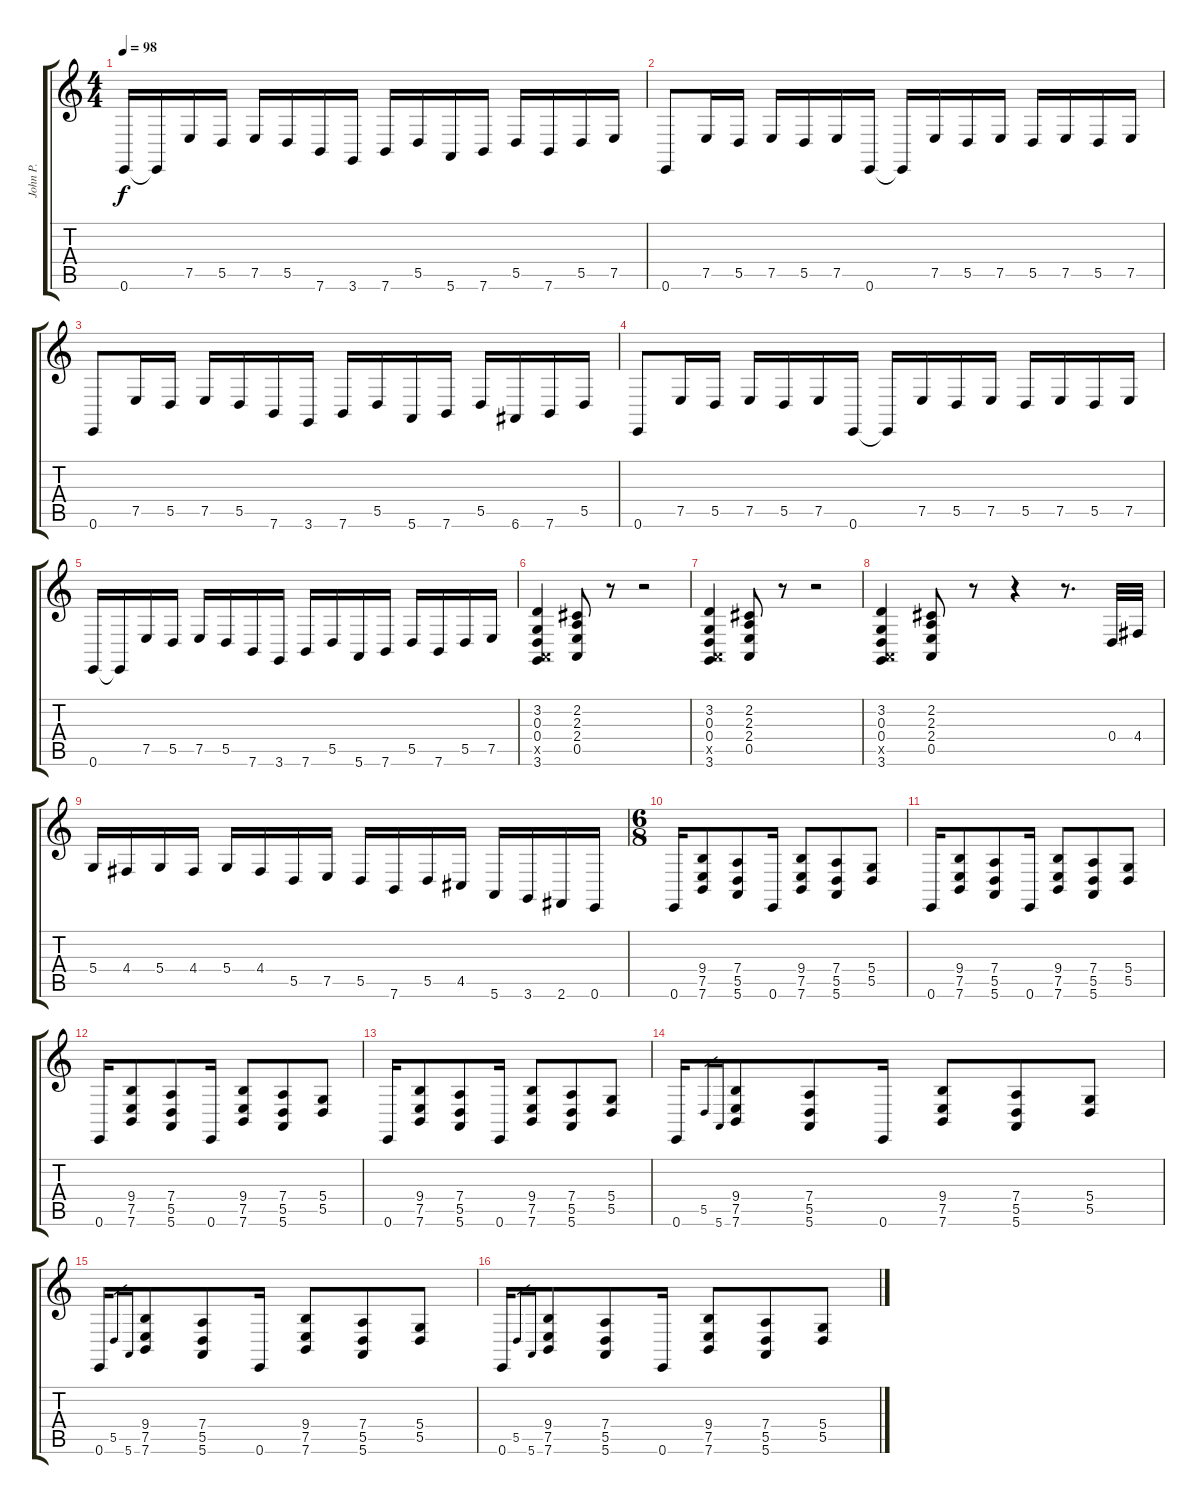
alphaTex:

\track ("John P." "John P.") {instrument lead8bassandlead}
\staff {score tabs}
\tuning (E4 B3 G3 D3 A2 E2) {hide}
\ts (4 4)
\tempo 98
\clef g2
\ks c
0.6.16{dy f} 0.6{t}.16 7.5.16 5.5.16 7.5.16 5.5.16 7.6.16 3.6.16 7.6.16 5.5.16 5.6.16 7.6.16 5.5.16 7.6.16 5.5.16 7.5.16 |
0.6.8 7.5.16 5.5.16 7.5.16 5.5.16 7.5.16 0.6.16 0.6{t}.16 7.5.16 5.5.16 7.5.16 5.5.16 7.5.16 5.5.16 7.5.16 |
0.6.8 7.5.16 5.5.16 7.5.16 5.5.16 7.6.16 3.6.16 7.6.16 5.5.16 5.6.16 7.6.16 5.5.16 6.6.16 7.6.16 5.5.16 |
0.6.8 7.5.16 5.5.16 7.5.16 5.5.16 7.5.16 0.6.16 0.6{t}.16 7.5.16 5.5.16 7.5.16 5.5.16 7.5.16 5.5.16 7.5.16 |
0.6.16 0.6{t}.16 7.5.16 5.5.16 7.5.16 5.5.16 7.6.16 3.6.16 7.6.16 5.5.16 5.6.16 7.6.16 5.5.16 7.6.16 5.5.16 7.5.16 |
(3.2 0.3 0.4 0.5{x} 3.6).4 (2.2 2.3 2.4 0.5).8 r.8 r.2 |
(3.2 0.3 0.4 0.5{x} 3.6).4 (2.2 2.3 2.4 0.5).8 r.8 r.2 |
(3.2 0.3 0.4 0.5{x} 3.6).4 (2.2 2.3 2.4 0.5).8 r.8 r.4 r.8{d} 0.4.32 4.4.32 |
5.4.16 4.4.16 5.4.16 4.4.16 5.4.16 4.4.16 5.5.16 7.5.16 5.5.16 7.6.16 5.5.16 4.5.16 5.6.16 3.6.16 2.6.16 0.6.16 |
\ts (6 8)
0.6.16 (9.4 7.5 7.6).8 (7.4 5.5 5.6).8 0.6.16 (9.4 7.5 7.6).8 (7.4 5.5 5.6).8 (5.4 5.5).8 |
0.6.16 (9.4 7.5 7.6).8 (7.4 5.5 5.6).8 0.6.16 (9.4 7.5 7.6).8 (7.4 5.5 5.6).8 (5.4 5.5).8 |
0.6.16 (9.4 7.5 7.6).8 (7.4 5.5 5.6).8 0.6.16 (9.4 7.5 7.6).8 (7.4 5.5 5.6).8 (5.4 5.5).8 |
0.6.16 (9.4 7.5 7.6).8 (7.4 5.5 5.6).8 0.6.16 (9.4 7.5 7.6).8 (7.4 5.5 5.6).8 (5.4 5.5).8 |
0.6.16 5.5.16{gr} 5.6.16{gr} (9.4 7.5 7.6).8 (7.4 5.5 5.6).8 0.6.16 (9.4 7.5 7.6).8 (7.4 5.5 5.6).8 (5.4 5.5).8 |
0.6.16 5.5.16{gr} 5.6.16{gr} (9.4 7.5 7.6).8 (7.4 5.5 5.6).8 0.6.16 (9.4 7.5 7.6).8 (7.4 5.5 5.6).8 (5.4 5.5).8 |
0.6.16 5.5.16{gr} 5.6.16{gr} (9.4 7.5 7.6).8 (7.4 5.5 5.6).8 0.6.16 (9.4 7.5 7.6).8 (7.4 5.5 5.6).8 (5.4 5.5).8
